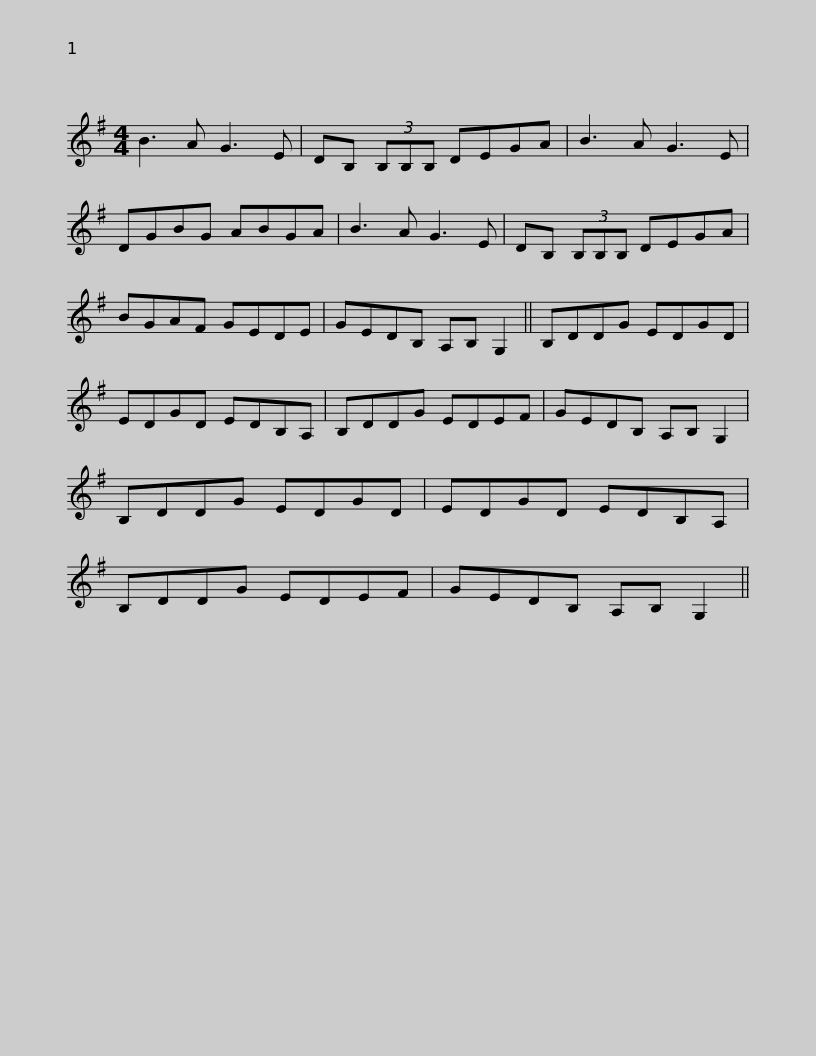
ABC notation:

X:1
L:1/8
M:4/4
I:linebreak $
K:G
V:1 treble
V:1
 B3 A G3 E | DB, (3B,B,B, DEGA | B3 A G3 E | DGBG ABGA | B3 A G3 E |$ %5
 DB, (3B,B,B, DEGA | BGAF GEDE | GEDB, A,B, G,2 || B,DDG EDGD | EDGD EDB,A, |$ %10
 B,DDG EDEF | GEDB, A,B, G,2 | B,DDG EDGD | EDGD EDB,A, | B,DDG EDEF |$ %15
 GEDB, A,B, G,2 || %16
